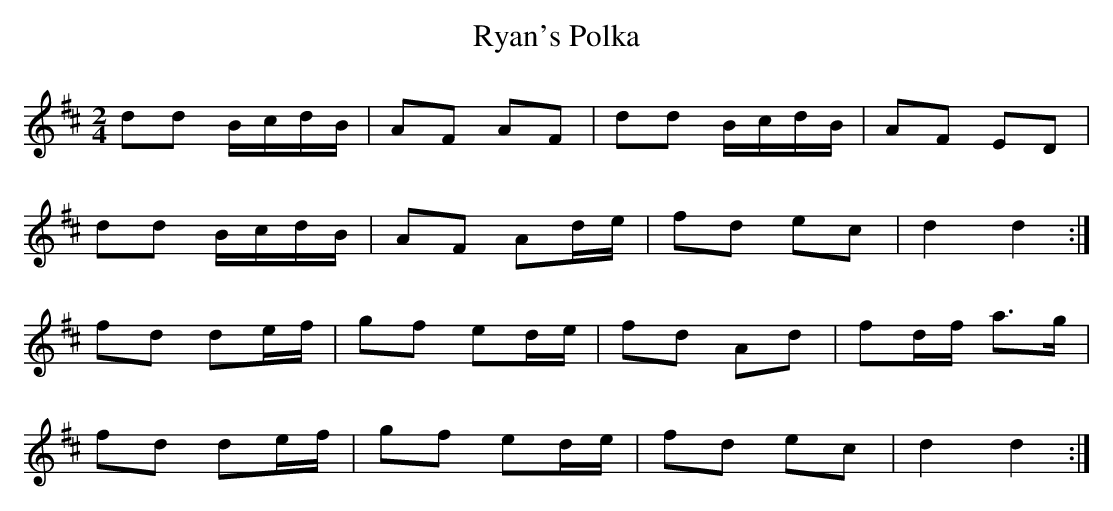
X:1
T:Ryan's Polka
M:2/4
L:1/8
K:D
dd B/c/d/B/ | AF AF    | dd B/c/d/B/ | AF    ED  |
dd B/c/d/B/ | AF Ad/e/ | fd ec       | d2    d2 :|
fd de/f/    | gf ed/e/ | fd Ad       | fd/f/ a>g |
fd de/f/    | gf ed/e/ | fd ec       | d2    d2 :|
